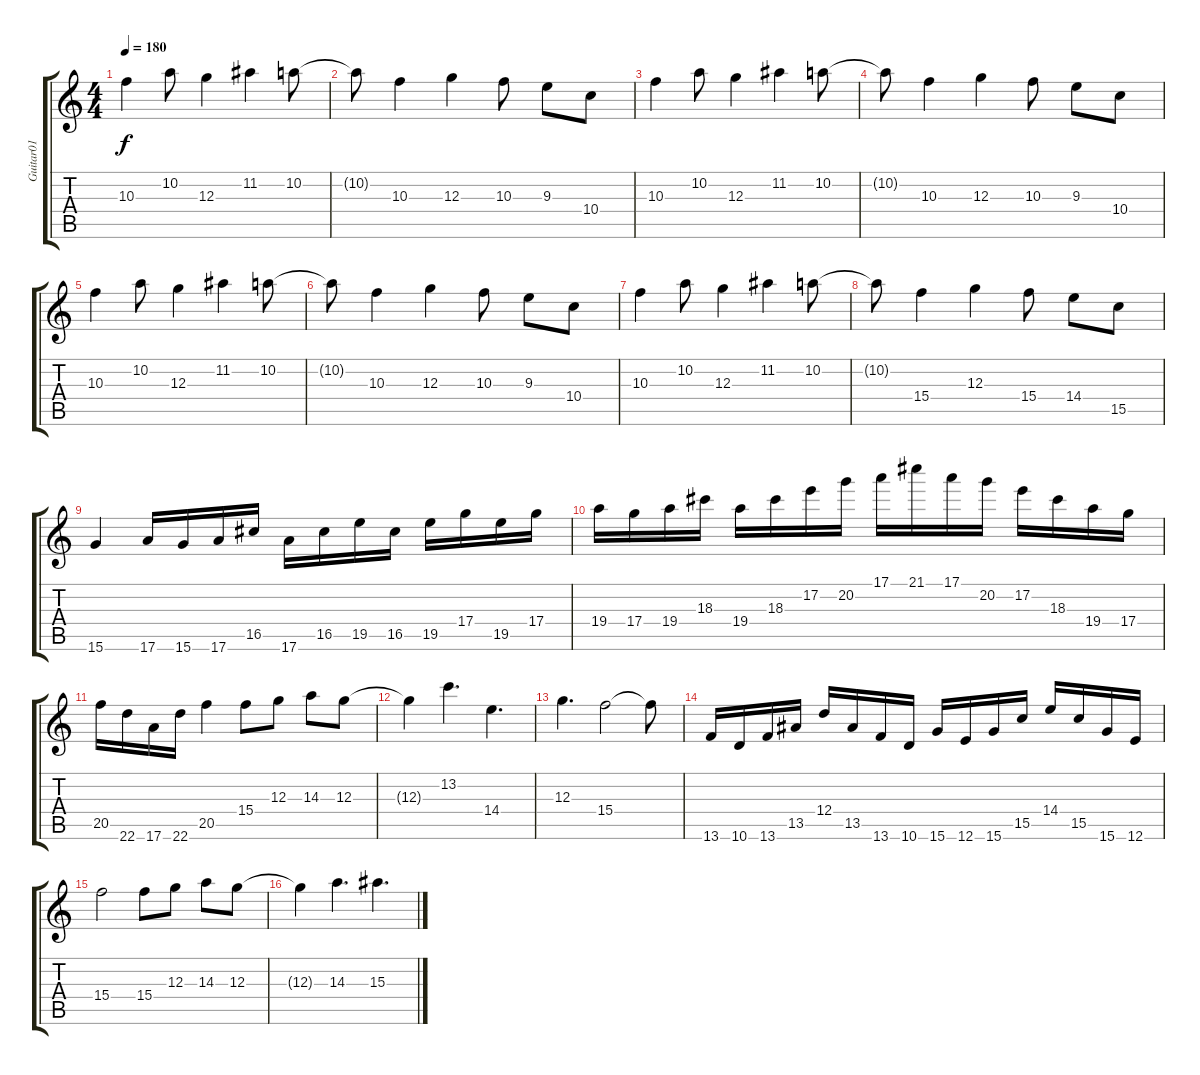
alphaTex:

\track ("Guitar01" "Guitar01") {instrument distortionguitar}
\staff {score tabs}
\tuning (E4 B3 G3 D3 A2 E2) {hide}
\ts (4 4)
\tempo 180
\clef g2
\ks c
10.3.4{dy f} 10.2.8 12.3.4 11.2.4 10.2.8 |
10.2{t}.8 10.3.4 12.3.4 10.3.8 9.3.8 10.4.8 |
10.3.4 10.2.8 12.3.4 11.2.4 10.2.8 |
10.2{t}.8 10.3.4 12.3.4 10.3.8 9.3.8 10.4.8 |
10.3.4 10.2.8 12.3.4 11.2.4 10.2.8 |
10.2{t}.8 10.3.4 12.3.4 10.3.8 9.3.8 10.4.8 |
10.3.4 10.2.8 12.3.4 11.2.4 10.2.8 |
10.2{t}.8 15.4.4 12.3.4 15.4.8 14.4.8 15.5.8 |
15.6.4 17.6.16 15.6.16 17.6.16 16.5.16 17.6.16 16.5.16 19.5.16 16.5.16 19.5.16 17.4.16 19.5.16 17.4.16 |
19.4.16 17.4.16 19.4.16 18.3.16 19.4.16 18.3.16 17.2.16 20.2.16 17.1.16 21.1.16 17.1.16 20.2.16 17.2.16 18.3.16 19.4.16 17.4.16 |
20.5.16 22.6.16 17.6.16 22.6.16 20.5.4 15.4.8 12.3.8 14.3.8 12.3.8 |
12.3{t}.4 13.2.4{d} 14.4.4{d} |
12.3.4{d} 15.4.2 15.4{t}.8 |
13.6.16 10.6.16 13.6.16 13.5.16 12.4.16 13.5.16 13.6.16 10.6.16 15.6.16 12.6.16 15.6.16 15.5.16 14.4.16 15.5.16 15.6.16 12.6.16 |
15.4.2 15.4.8 12.3.8 14.3.8 12.3.8 |
12.3{t}.4 14.3.4{d} 15.3.4{d}
